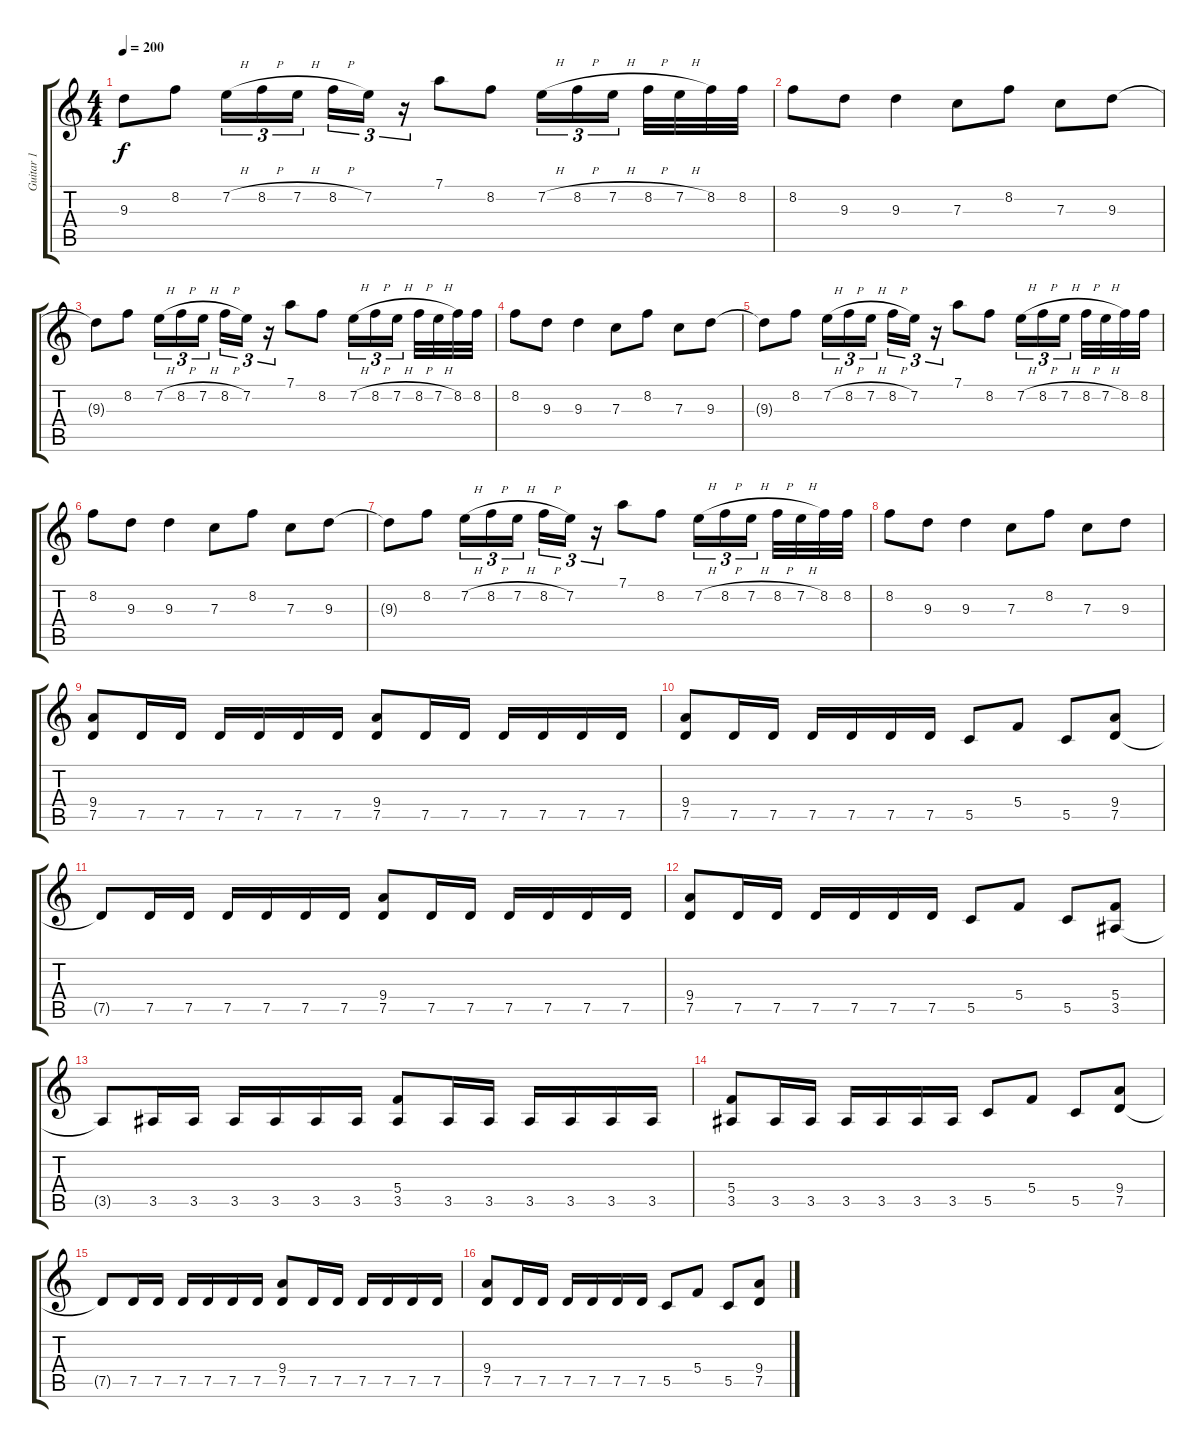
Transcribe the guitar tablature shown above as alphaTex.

\track ("Guitar 1" "Guitar 1") {instrument distortionguitar}
\staff {score tabs}
\tuning (D4 A3 F3 C3 G2 D2) {hide}
\ts (4 4)
\tempo 200
\clef g2
\ks c
9.3{t}.8{dy f} 8.2.8 7.2{h}.16{tu (3 2)} 8.2{h}.16{tu (3 2)} 7.2{h}.16{tu (3 2)} 8.2{h}.16{tu (3 2)} 7.2.16{tu (3 2)} r.16{tu (3 2)} 7.1.8 8.2.8 7.2{h}.16{tu (3 2)} 8.2{h}.16{tu (3 2)} 7.2{h}.16{tu (3 2)} 8.2{h}.32 7.2{h}.32 8.2.32 8.2.32 |
8.2.8 9.3.8 9.3.4 7.3.8 8.2.8 7.3.8 9.3.8 |
9.3{t}.8 8.2.8 7.2{h}.16{tu (3 2)} 8.2{h}.16{tu (3 2)} 7.2{h}.16{tu (3 2)} 8.2{h}.16{tu (3 2)} 7.2.16{tu (3 2)} r.16{tu (3 2)} 7.1.8 8.2.8 7.2{h}.16{tu (3 2)} 8.2{h}.16{tu (3 2)} 7.2{h}.16{tu (3 2)} 8.2{h}.32 7.2{h}.32 8.2.32 8.2.32 |
8.2.8 9.3.8 9.3.4 7.3.8 8.2.8 7.3.8 9.3.8 |
9.3{t}.8 8.2.8 7.2{h}.16{tu (3 2)} 8.2{h}.16{tu (3 2)} 7.2{h}.16{tu (3 2)} 8.2{h}.16{tu (3 2)} 7.2.16{tu (3 2)} r.16{tu (3 2)} 7.1.8 8.2.8 7.2{h}.16{tu (3 2)} 8.2{h}.16{tu (3 2)} 7.2{h}.16{tu (3 2)} 8.2{h}.32 7.2{h}.32 8.2.32 8.2.32 |
8.2.8 9.3.8 9.3.4 7.3.8 8.2.8 7.3.8 9.3.8 |
9.3{t}.8 8.2.8 7.2{h}.16{tu (3 2)} 8.2{h}.16{tu (3 2)} 7.2{h}.16{tu (3 2)} 8.2{h}.16{tu (3 2)} 7.2.16{tu (3 2)} r.16{tu (3 2)} 7.1.8 8.2.8 7.2{h}.16{tu (3 2)} 8.2{h}.16{tu (3 2)} 7.2{h}.16{tu (3 2)} 8.2{h}.32 7.2{h}.32 8.2.32 8.2.32 |
8.2.8 9.3.8 9.3.4 7.3.8 8.2.8 7.3.8 9.3.8 |
(9.4 7.5).8 7.5.16 7.5.16 7.5.16 7.5.16 7.5.16 7.5.16 (9.4 7.5).8 7.5.16 7.5.16 7.5.16 7.5.16 7.5.16 7.5.16 |
(9.4 7.5).8 7.5.16 7.5.16 7.5.16 7.5.16 7.5.16 7.5.16 5.5.8 5.4.8 5.5.8 (9.4 7.5).8 |
7.5{t}.8 7.5.16 7.5.16 7.5.16 7.5.16 7.5.16 7.5.16 (9.4 7.5).8 7.5.16 7.5.16 7.5.16 7.5.16 7.5.16 7.5.16 |
(9.4 7.5).8 7.5.16 7.5.16 7.5.16 7.5.16 7.5.16 7.5.16 5.5.8 5.4.8 5.5.8 (5.4 3.5).8 |
3.5{t}.8 3.5.16 3.5.16 3.5.16 3.5.16 3.5.16 3.5.16 (5.4 3.5).8 3.5.16 3.5.16 3.5.16 3.5.16 3.5.16 3.5.16 |
(5.4 3.5).8 3.5.16 3.5.16 3.5.16 3.5.16 3.5.16 3.5.16 5.5.8 5.4.8 5.5.8 (9.4 7.5).8 |
7.5{t}.8 7.5.16 7.5.16 7.5.16 7.5.16 7.5.16 7.5.16 (9.4 7.5).8 7.5.16 7.5.16 7.5.16 7.5.16 7.5.16 7.5.16 |
(9.4 7.5).8 7.5.16 7.5.16 7.5.16 7.5.16 7.5.16 7.5.16 5.5.8 5.4.8 5.5.8 (9.4 7.5).8
